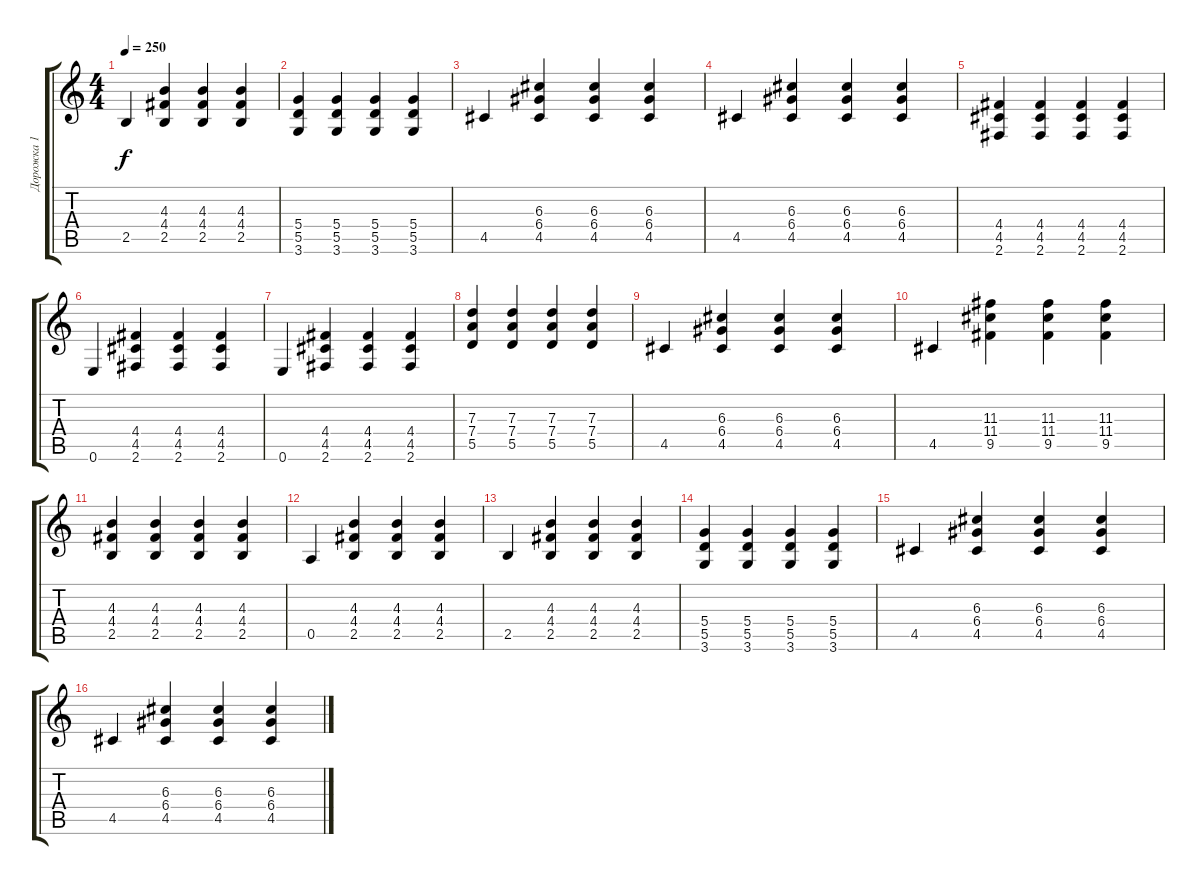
\track ("Дорожка 1" "Дорожка 1") {instrument distortionguitar}
\staff {score tabs}
\tuning (E4 B3 G3 D3 A2 E2) {hide}
\ts (4 4)
\tempo 250
\clef g2
\ks c
2.5.4{dy f} (4.3 4.4 2.5).4 (4.3 4.4 2.5).4 (4.3 4.4 2.5).4 |
(5.4 5.5 3.6).4 (5.4 5.5 3.6).4 (5.4 5.5 3.6).4 (5.4 5.5 3.6).4 |
4.5.4 (6.3 6.4 4.5).4 (6.3 6.4 4.5).4 (6.3 6.4 4.5).4 |
4.5.4 (6.3 6.4 4.5).4 (6.3 6.4 4.5).4 (6.3 6.4 4.5).4 |
(4.4 4.5 2.6).4 (4.4 4.5 2.6).4 (4.4 4.5 2.6).4 (4.4 4.5 2.6).4 |
0.6.4 (4.4 4.5 2.6).4 (4.4 4.5 2.6).4 (4.4 4.5 2.6).4 |
0.6.4 (4.4 4.5 2.6).4 (4.4 4.5 2.6).4 (4.4 4.5 2.6).4 |
(7.3 7.4 5.5).4 (7.3 7.4 5.5).4 (7.3 7.4 5.5).4 (7.3 7.4 5.5).4 |
4.5.4 (6.3 6.4 4.5).4 (6.3 6.4 4.5).4 (6.3 6.4 4.5).4 |
4.5.4 (11.3 11.4 9.5).4 (11.3 11.4 9.5).4 (11.3 11.4 9.5).4 |
(4.3 4.4 2.5).4 (4.3 4.4 2.5).4 (4.3 4.4 2.5).4 (4.3 4.4 2.5).4 |
0.5.4 (4.3 4.4 2.5).4 (4.3 4.4 2.5).4 (4.3 4.4 2.5).4 |
2.5.4 (4.3 4.4 2.5).4 (4.3 4.4 2.5).4 (4.3 4.4 2.5).4 |
(5.4 5.5 3.6).4 (5.4 5.5 3.6).4 (5.4 5.5 3.6).4 (5.4 5.5 3.6).4 |
4.5.4 (6.3 6.4 4.5).4 (6.3 6.4 4.5).4 (6.3 6.4 4.5).4 |
4.5.4 (6.3 6.4 4.5).4 (6.3 6.4 4.5).4 (6.3 6.4 4.5).4
